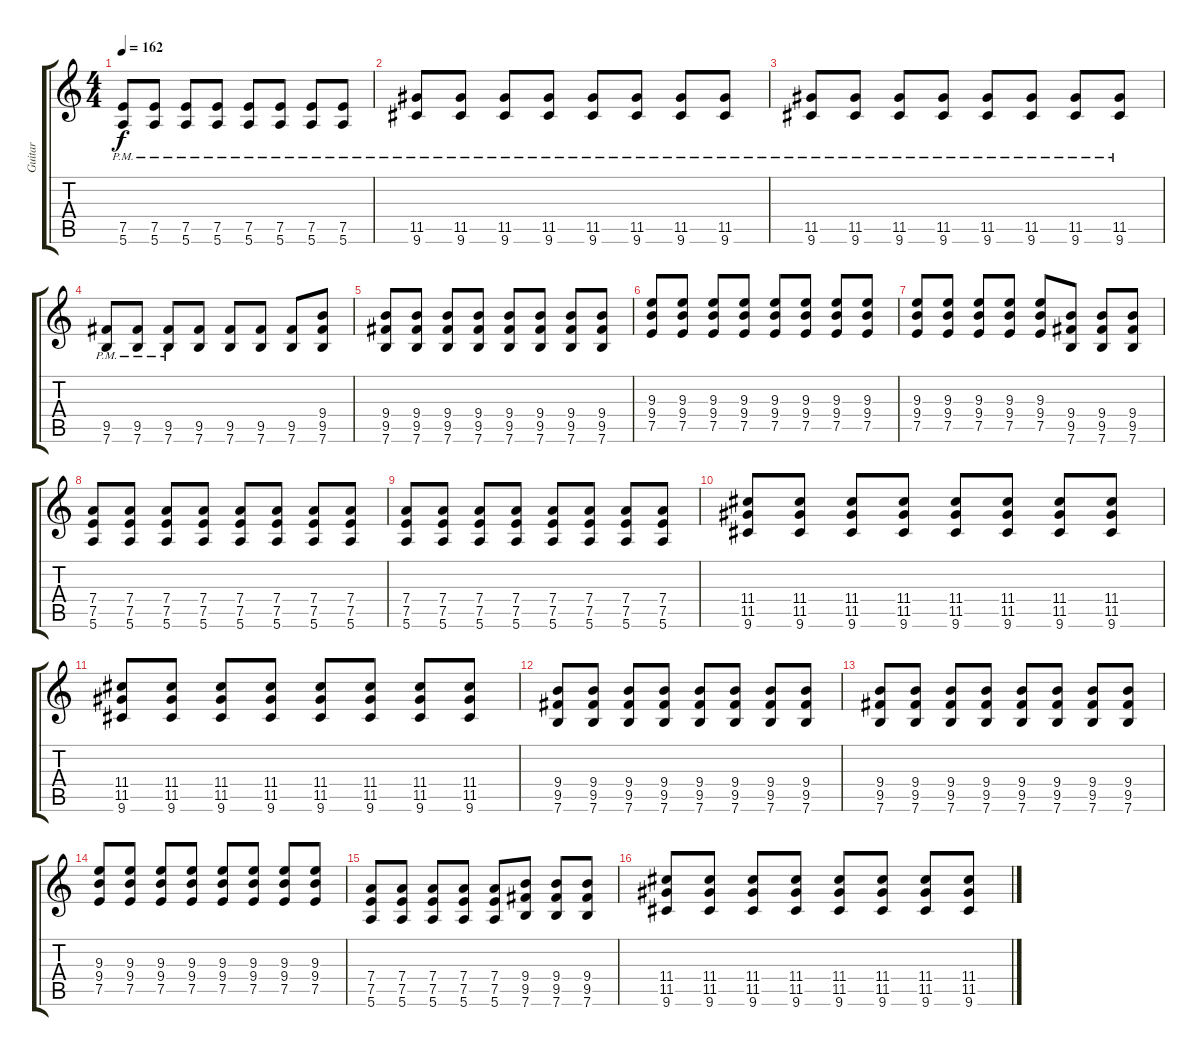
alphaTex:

\track ("Guitar" "Guitar") {instrument distortionguitar}
\staff {score tabs}
\tuning (E4 B3 G3 D3 A2 E2) {hide}
\ts (4 4)
\tempo 162
\clef g2
\ks c
(7.5{pm} 5.6{pm}).8{dy f} (7.5{pm} 5.6{pm}).8 (7.5{pm} 5.6{pm}).8 (7.5{pm} 5.6{pm}).8 (7.5{pm} 5.6{pm}).8 (7.5{pm} 5.6{pm}).8 (7.5{pm} 5.6{pm}).8 (7.5{pm} 5.6{pm}).8 |
(11.5{pm} 9.6{pm}).8 (11.5{pm} 9.6{pm}).8 (11.5{pm} 9.6{pm}).8 (11.5{pm} 9.6{pm}).8 (11.5{pm} 9.6{pm}).8 (11.5{pm} 9.6{pm}).8 (11.5{pm} 9.6{pm}).8 (11.5{pm} 9.6{pm}).8 |
(11.5{pm} 9.6{pm}).8 (11.5{pm} 9.6{pm}).8 (11.5{pm} 9.6{pm}).8 (11.5{pm} 9.6{pm}).8 (11.5{pm} 9.6{pm}).8 (11.5{pm} 9.6{pm}).8 (11.5{pm} 9.6{pm}).8 (11.5{pm} 9.6{pm}).8 |
(9.5{pm} 7.6{pm}).8 (9.5{pm} 7.6{pm}).8 (9.5{pm} 7.6{pm}).8 (9.5 7.6).8 (9.5 7.6).8 (9.5 7.6).8 (9.5 7.6).8 (9.4 9.5 7.6).8 |
(9.4 9.5 7.6).8 (9.4 9.5 7.6).8 (9.4 9.5 7.6).8 (9.4 9.5 7.6).8 (9.4 9.5 7.6).8 (9.4 9.5 7.6).8 (9.4 9.5 7.6).8 (9.4 9.5 7.6).8 |
(9.3 9.4 7.5).8{volume 11} (9.3 9.4 7.5).8 (9.3 9.4 7.5).8 (9.3 9.4 7.5).8 (9.3 9.4 7.5).8 (9.3 9.4 7.5).8 (9.3 9.4 7.5).8 (9.3 9.4 7.5).8 |
(9.3 9.4 7.5).8 (9.3 9.4 7.5).8 (9.3 9.4 7.5).8 (9.3 9.4 7.5).8 (9.3 9.4 7.5).8 (9.4 9.5 7.6).8 (9.4 9.5 7.6).8 (9.4 9.5 7.6).8 |
(7.4 7.5 5.6).8 (7.4 7.5 5.6).8 (7.4 7.5 5.6).8 (7.4 7.5 5.6).8 (7.4 7.5 5.6).8 (7.4 7.5 5.6).8 (7.4 7.5 5.6).8 (7.4 7.5 5.6).8 |
(7.4 7.5 5.6).8 (7.4 7.5 5.6).8 (7.4 7.5 5.6).8 (7.4 7.5 5.6).8 (7.4 7.5 5.6).8 (7.4 7.5 5.6).8 (7.4 7.5 5.6).8 (7.4 7.5 5.6).8 |
(11.4 11.5 9.6).8 (11.4 11.5 9.6).8 (11.4 11.5 9.6).8 (11.4 11.5 9.6).8 (11.4 11.5 9.6).8 (11.4 11.5 9.6).8 (11.4 11.5 9.6).8 (11.4 11.5 9.6).8 |
(11.4 11.5 9.6).8 (11.4 11.5 9.6).8 (11.4 11.5 9.6).8 (11.4 11.5 9.6).8 (11.4 11.5 9.6).8 (11.4 11.5 9.6).8 (11.4 11.5 9.6).8 (11.4 11.5 9.6).8 |
(9.4 9.5 7.6).8 (9.4 9.5 7.6).8 (9.4 9.5 7.6).8 (9.4 9.5 7.6).8 (9.4 9.5 7.6).8 (9.4 9.5 7.6).8 (9.4 9.5 7.6).8 (9.4 9.5 7.6).8 |
(9.4 9.5 7.6).8 (9.4 9.5 7.6).8 (9.4 9.5 7.6).8 (9.4 9.5 7.6).8 (9.4 9.5 7.6).8 (9.4 9.5 7.6).8 (9.4 9.5 7.6).8 (9.4 9.5 7.6).8 |
(9.3 9.4 7.5).8 (9.3 9.4 7.5).8 (9.3 9.4 7.5).8 (9.3 9.4 7.5).8 (9.3 9.4 7.5).8 (9.3 9.4 7.5).8 (9.3 9.4 7.5).8 (9.3 9.4 7.5).8 |
(7.4 7.5 5.6).8 (7.4 7.5 5.6).8 (7.4 7.5 5.6).8 (7.4 7.5 5.6).8 (7.4 7.5 5.6).8 (9.4 9.5 7.6).8 (9.4 9.5 7.6).8 (9.4 9.5 7.6).8 |
(11.4 11.5 9.6).8 (11.4 11.5 9.6).8 (11.4 11.5 9.6).8 (11.4 11.5 9.6).8 (11.4 11.5 9.6).8 (11.4 11.5 9.6).8 (11.4 11.5 9.6).8 (11.4 11.5 9.6).8
